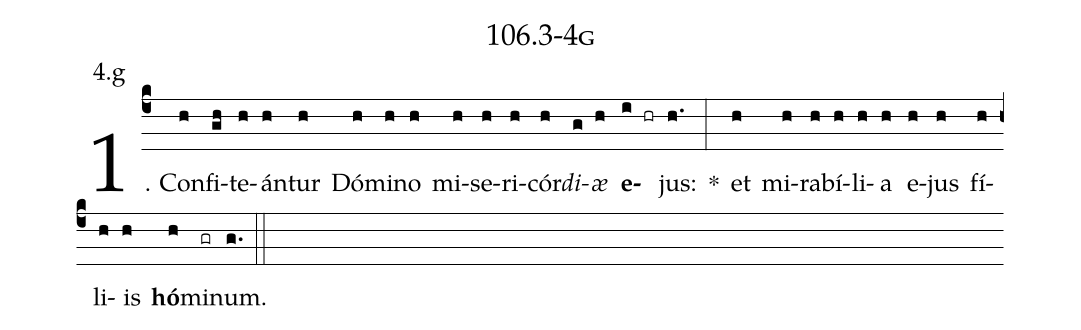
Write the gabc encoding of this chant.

name: 106.3-4g;
annotation: 4.g;
%%
(c4)1. Con(h)fi(gh)te(h)án(h)tur(h) Dó(h)mi(h)no(h) mi(h)se(h)ri(h)cór(h)<i>di</i>(g)<i>æ</i>(h) <b>e</b>(i hr)jus:(h.) *(:) et(h) mi(h)ra(h)bí(h)li(h)a(h) e(h)jus(h) fí(h)li(h)is(h) <b>hó</b>(h)mi(gr)num.(g.) (::)
